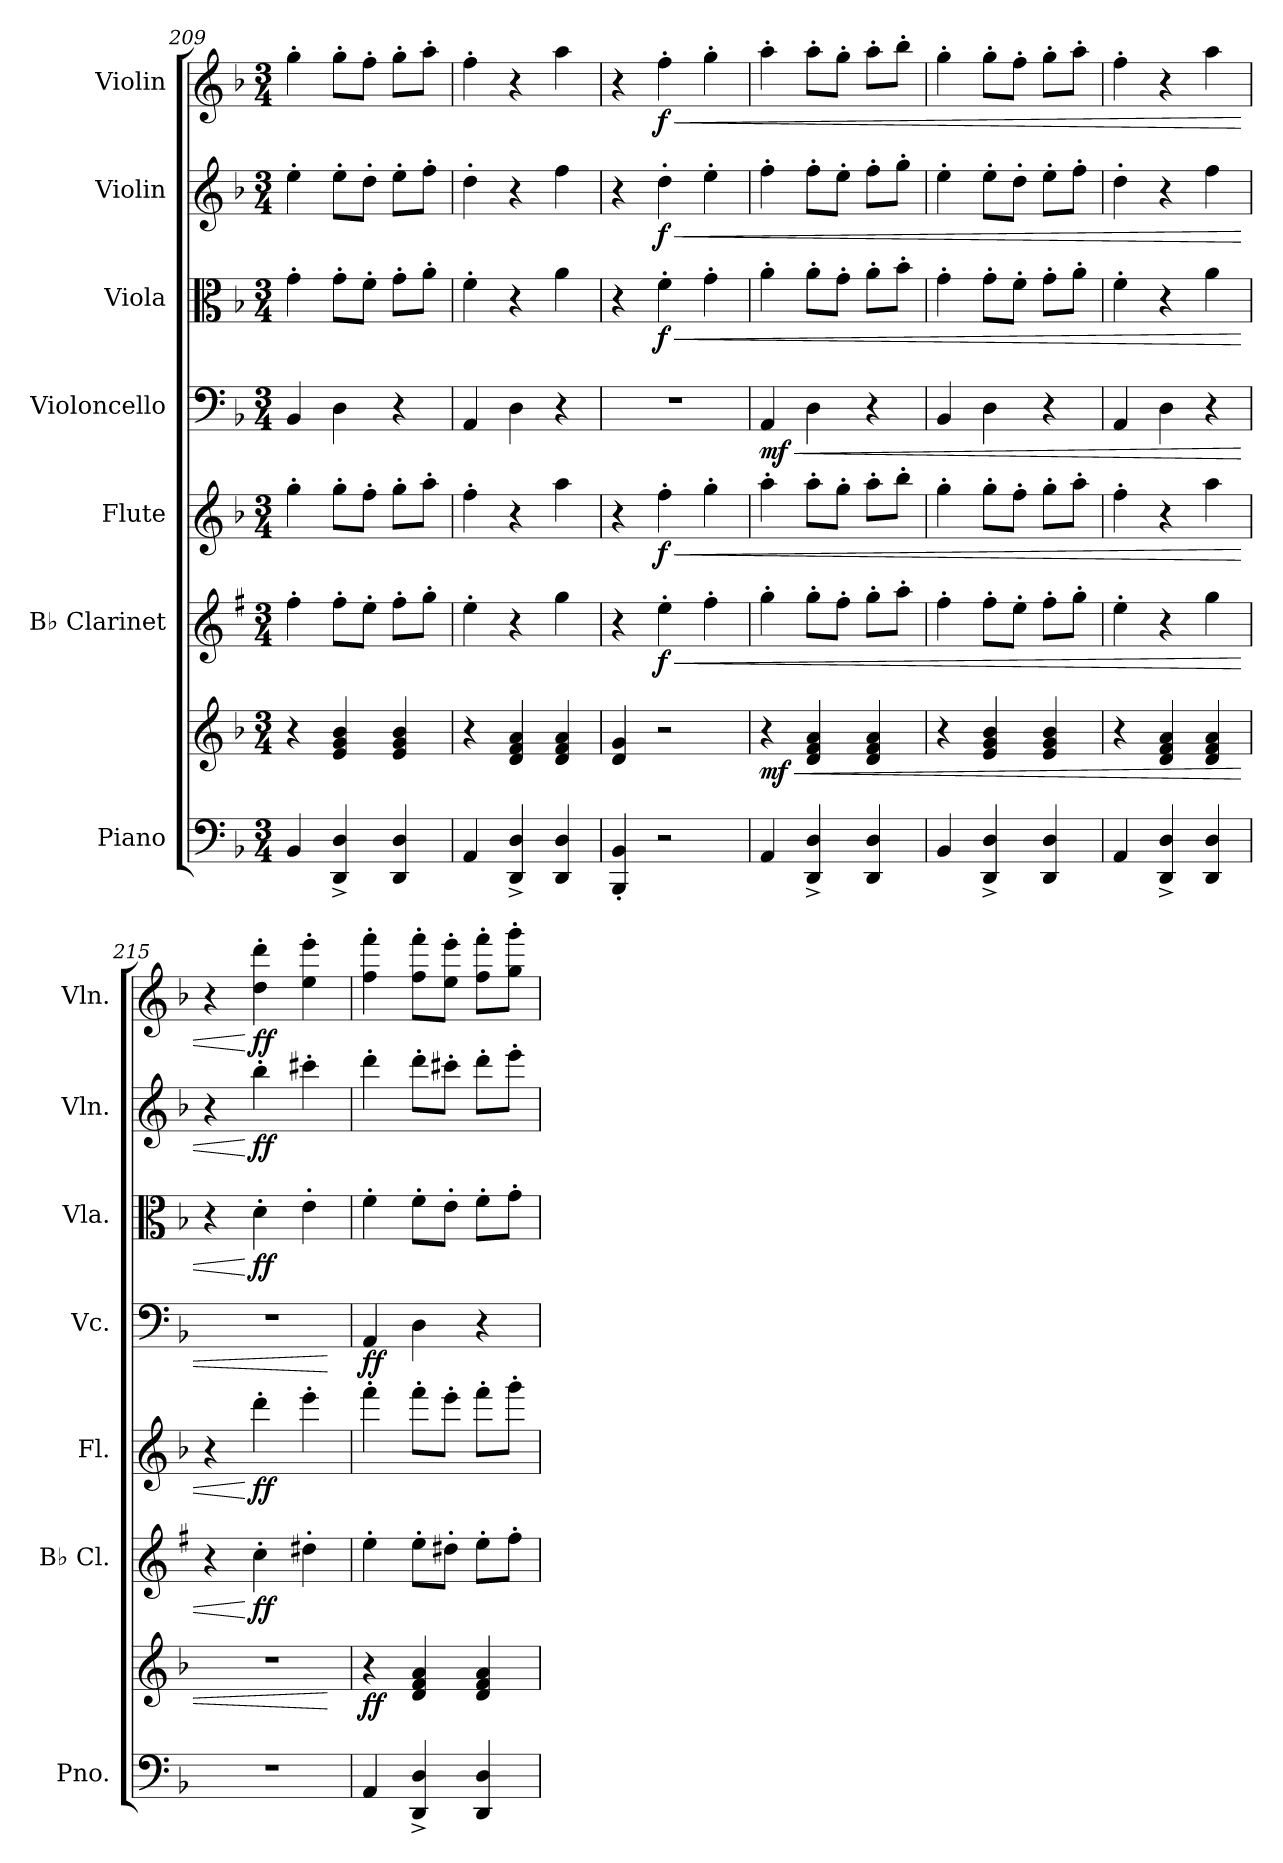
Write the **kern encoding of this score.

**kern	**kern	**dynam	**kern	**dynam	**kern	**dynam	**kern	**dynam	**kern	**dynam	**kern	**dynam	**kern	**dynam
*part7	*part7	*part7	*part6	*part6	*part5	*part5	*part4	*part4	*part3	*part3	*part2	*part2	*part1	*part1
*staff8	*staff7	*staff7/8	*staff6	*staff6	*staff5	*staff5	*staff4	*staff4	*staff3	*staff3	*staff2	*staff2	*staff1	*staff1
*I"Piano	*	*	*I"B♭ Clarinet	*	*I"Flute	*	*I"Violoncello	*	*I"Viola	*	*I"Violin	*	*I"Violin	*
*I'Pno.	*	*	*I'B♭ Cl.	*	*I'Fl.	*	*I'Vc.	*	*I'Vla.	*	*I'Vln.	*	*I'Vln.	*
*clefF4	*clefG2	*	*clefG2	*	*clefG2	*	*clefF4	*	*clefC3	*	*clefG2	*	*clefG2	*
*	*	*	*ITrd1c2	*	*	*	*	*	*	*	*	*	*	*
*k[b-]	*k[b-]	*	*k[b-]	*	*k[b-]	*	*k[b-]	*	*k[b-]	*	*k[b-]	*	*k[b-]	*
*M3/4	*M3/4	*	*M3/4	*	*M3/4	*	*M3/4	*	*M3/4	*	*M3/4	*	*M3/4	*
=209	=209	=209	=209	=209	=209	=209	=209	=209	=209	=209	=209	=209	=209	=209
4BB-/	4r	.	4ee'\	.	4gg'\	.	4BB-/	.	4g'\	.	4ee'\	.	4gg'\	.
4DD/^ 4D/^	4e/ 4g/ 4b-/	.	8ee'\L	.	8gg'\L	.	4D\	.	8g'\L	.	8ee'\L	.	8gg'\L	.
.	.	.	8dd'\J	.	8ff'\J	.	.	.	8f'\J	.	8dd'\J	.	8ff'\J	.
4DD/ 4D/	4e/ 4g/ 4b-/	.	8ee'\L	.	8gg'\L	.	4r	.	8g'\L	.	8ee'\L	.	8gg'\L	.
.	.	.	8ff'\J	.	8aa'\J	.	.	.	8a'\J	.	8ff'\J	.	8aa'\J	.
=210	=210	=210	=210	=210	=210	=210	=210	=210	=210	=210	=210	=210	=210	=210
4AA/	4r	.	4dd'\	.	4ff'\	.	4AA/	.	4f'\	.	4dd'\	.	4ff'\	.
4DD/^ 4D/^	4d/ 4f/ 4a/	.	4r	.	4r	.	4D\	.	4r	.	4r	.	4r	.
4DD/ 4D/	4d/ 4f/ 4a/	.	4ff\	.	4aa\	.	4r	.	4a\	.	4ff\	.	4aa\	.
=211	=211	=211	=211	=211	=211	=211	=211	=211	=211	=211	=211	=211	=211	=211
4BBB-/' 4BB-/'	4d/ 4g/	.	4r	.	4r	.	2.r	.	4r	.	4r	.	4r	.
!	!	!	!	!LO:HP:b	!	!LO:HP:b	!	!	!	!LO:HP:b	!	!LO:HP:b	!	!LO:HP:b
!	!	!	!	!LO:DY:n=1:b	!	!LO:DY:n=1:b	!	!	!	!LO:DY:n=1:b	!	!LO:DY:n=1:b	!	!LO:DY:n=1:b
2r	2r	.	4dd'\	< f	4ff'\	< f	.	.	4f'\	< f	4dd'\	< f	4ff'\	< f
.	.	.	4ee'\	.	4gg'\	.	.	.	4g'\	.	4ee'\	.	4gg'\	.
=212	=212	=212	=212	=212	=212	=212	=212	=212	=212	=212	=212	=212	=212	=212
!	!	!LO:HP:b	!	!	!	!	!	!LO:HP:b	!	!	!	!	!	!
!	!	!LO:DY:n=1:b	!	!	!	!	!	!LO:DY:n=1:b	!	!	!	!	!	!
4AA/	4r	< mf	4ff'\	.	4aa'\	.	4AA/	< mf	4a'\	.	4ff'\	.	4aa'\	.
4DD/^ 4D/^	4d/ 4f/ 4a/	.	8ff'\L	.	8aa'\L	.	4D\	.	8a'\L	.	8ff'\L	.	8aa'\L	.
.	.	.	8ee'\J	.	8gg'\J	.	.	.	8g'\J	.	8ee'\J	.	8gg'\J	.
4DD/ 4D/	4d/ 4f/ 4a/	.	8ff'\L	.	8aa'\L	.	4r	.	8a'\L	.	8ff'\L	.	8aa'\L	.
.	.	.	8gg'\J	.	8bb-'\J	.	.	.	8b-'\J	.	8gg'\J	.	8bb-'\J	.
=213	=213	=213	=213	=213	=213	=213	=213	=213	=213	=213	=213	=213	=213	=213
4BB-/	4r	.	4ee'\	.	4gg'\	.	4BB-/	.	4g'\	.	4ee'\	.	4gg'\	.
4DD/^ 4D/^	4e/ 4g/ 4b-/	.	8ee'\L	.	8gg'\L	.	4D\	.	8g'\L	.	8ee'\L	.	8gg'\L	.
.	.	.	8dd'\J	.	8ff'\J	.	.	.	8f'\J	.	8dd'\J	.	8ff'\J	.
4DD/ 4D/	4e/ 4g/ 4b-/	.	8ee'\L	.	8gg'\L	.	4r	.	8g'\L	.	8ee'\L	.	8gg'\L	.
.	.	.	8ff'\J	.	8aa'\J	.	.	.	8a'\J	.	8ff'\J	.	8aa'\J	.
=214	=214	=214	=214	=214	=214	=214	=214	=214	=214	=214	=214	=214	=214	=214
4AA/	4r	.	4dd'\	.	4ff'\	.	4AA/	.	4f'\	.	4dd'\	.	4ff'\	.
4DD/^ 4D/^	4d/ 4f/ 4a/	.	4r	.	4r	.	4D\	.	4r	.	4r	.	4r	.
4DD/ 4D/	4d/ 4f/ 4a/	.	4ff\	.	4aa\	.	4r	.	4a\	.	4ff\	.	4aa\	.
!!LO:PB:g=z
=215	=215	=215	=215	=215	=215	=215	=215	=215	=215	=215	=215	=215	=215	=215
2.r	2.r	.	4r	.	4r	.	2.r	.	4r	.	4r	.	4r	.
!	!	!	!	!LO:DY:n=1:b	!	!LO:DY:n=1:b	!	!	!	!LO:DY:n=1:b	!	!LO:DY:n=1:b	!	!LO:DY:n=1:b
.	.	.	4b-'\	[ ff	4ddd'\	[ ff	.	.	4d'\	[ ff	4bb-'\	[ ff	4dd\' 4ddd\'	[ ff
.	.	.	4cc#X'\	.	4eee'\	.	.	.	4e'\	.	4ccc#X'\	.	4ee\' 4eee\'	.
.	.	[	.	.	.	.	.	[	.	.	.	.	.	.
=216	=216	=216	=216	=216	=216	=216	=216	=216	=216	=216	=216	=216	=216	=216
!	!	!LO:DY:b	!	!	!	!	!	!LO:DY:b	!	!	!	!	!	!
4AA/	4r	ff	4dd'\	.	4fff'\	.	4AA/	ff	4f'\	.	4ddd'\	.	4ff\' 4fff\'	.
4DD/^ 4D/^	4d/ 4f/ 4a/	.	8dd'\L	.	8fff'\L	.	4D\	.	8f'\L	.	8ddd'\L	.	8ff\' 8fff\'L	.
.	.	.	8cc#X'\J	.	8eee'\J	.	.	.	8e'\J	.	8ccc#X'\J	.	8ee\' 8eee\'J	.
4DD/ 4D/	4d/ 4f/ 4a/	.	8dd'\L	.	8fff'\L	.	4r	.	8f'\L	.	8ddd'\L	.	8ff\' 8fff\'L	.
.	.	.	8ee'\J	.	8ggg'\J	.	.	.	8g'\J	.	8eee'\J	.	8gg\' 8ggg\'J	.
=	=	=	=	=	=	=	=	=	=	=	=	=	=	=
*-	*-	*-	*-	*-	*-	*-	*-	*-	*-	*-	*-	*-	*-	*-
